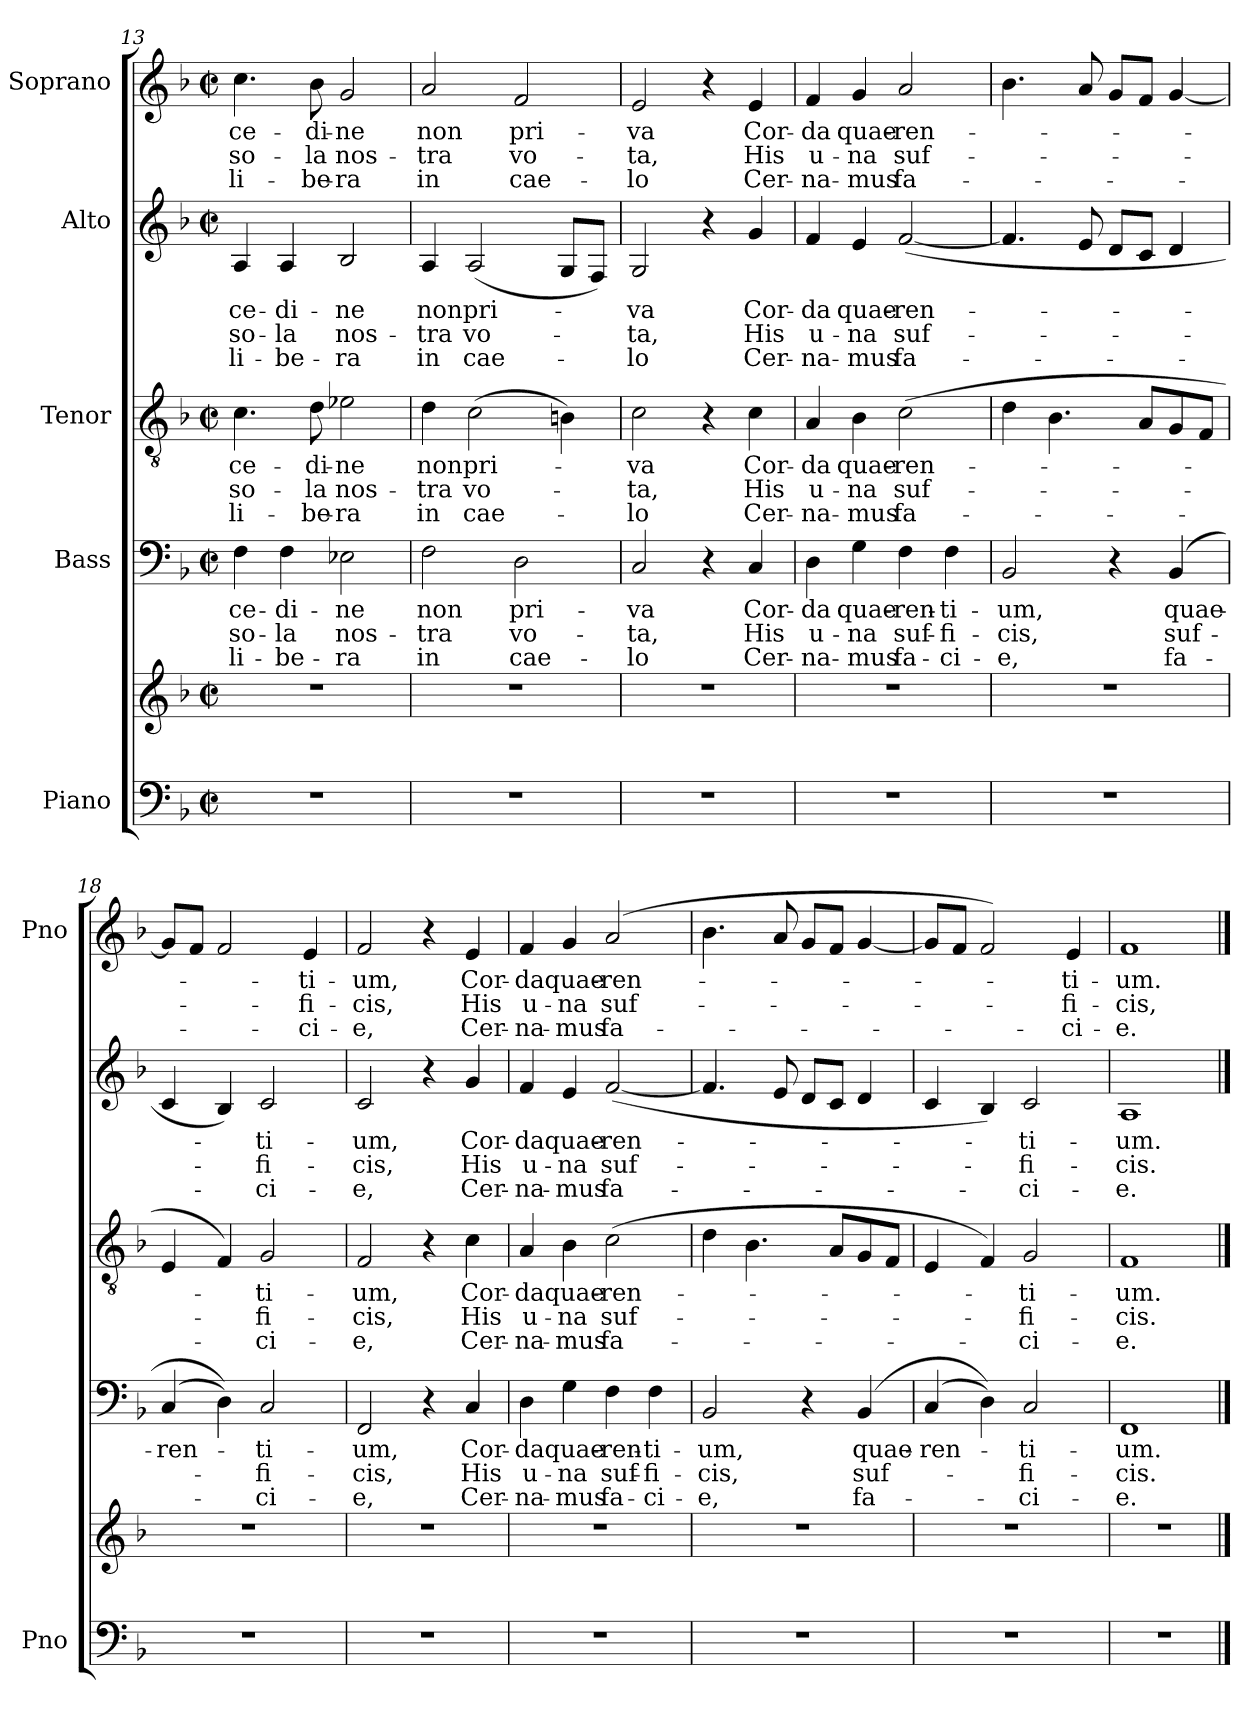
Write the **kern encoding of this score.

**kern	**kern	**kern	**text	**text	**text	**kern	**text	**text	**text	**kern	**text	**text	**text	**kern	**text	**text	**text
*part5	*part5	*part4	*part4	*part4	*part4	*part3	*part3	*part3	*part3	*part2	*part2	*part2	*part2	*part1	*part1	*part1	*part1
*staff6	*staff5	*staff4	*staff4	*staff4	*staff4	*staff3	*staff3	*staff3	*staff3	*staff2	*staff2	*staff2	*staff2	*staff1	*staff1	*staff1	*staff1
*I"Piano	*	*I"Bass	*	*	*	*I"Tenor	*	*	*	*I"Alto	*	*	*	*I"Soprano	*	*	*
*I'Pno	*	*	*	*	*	*	*	*	*	*	*	*	*	*I'Pno	*	*	*
*clefF4	*clefG2	*clefF4	*	*	*	*clefGv2	*	*	*	*clefG2	*	*	*	*clefG2	*	*	*
*k[b-]	*k[b-]	*k[b-]	*	*	*	*k[b-]	*	*	*	*k[b-]	*	*	*	*k[b-]	*	*	*
*F:	*F:	*F:	*	*	*	*F:	*	*	*	*F:	*	*	*	*F:	*	*	*
*M2/2	*M2/2	*M2/2	*	*	*	*M2/2	*	*	*	*M2/2	*	*	*	*M2/2	*	*	*
*met(c|)	*met(c|)	*met(c|)	*	*	*	*met(c|)	*	*	*	*met(c|)	*	*	*	*met(c|)	*	*	*
=13	=13	=13	=13	=13	=13	=13	=13	=13	=13	=13	=13	=13	=13	=13	=13	=13	=13
!	!	!	!LO:LY:b	!LO:LY:b	!LO:LY:b	!	!LO:LY:b	!LO:LY:b	!LO:LY:b	!	!LO:LY:b	!LO:LY:b	!LO:LY:b	!	!LO:LY:b	!LO:LY:b	!LO:LY:b
1r	1r	4F\	-ce-	so-	li-	4.c\	-ce-	so-	li-	4A/	-ce-	so-	li-	4.cc\	-ce-	so-	li-
!	!	!	!LO:LY:b	!LO:LY:b	!LO:LY:b	!	!	!	!	!	!LO:LY:b	!LO:LY:b	!LO:LY:b	!	!	!	!
.	.	4F\	-di-	-la	-be-	.	.	.	.	4A/	-di-	-la	-be-	.	.	.	.
!	!	!	!	!	!	!	!LO:LY:b	!LO:LY:b	!LO:LY:b	!	!	!	!	!	!LO:LY:b	!LO:LY:b	!LO:LY:b
.	.	.	.	.	.	8d\	-di-	-la	-be-	.	.	.	.	8b-\	-di-	-la	-be-
!	!	!	!LO:LY:b	!LO:LY:b	!LO:LY:b	!	!LO:LY:b	!LO:LY:b	!LO:LY:b	!	!LO:LY:b	!LO:LY:b	!LO:LY:b	!	!LO:LY:b	!LO:LY:b	!LO:LY:b
.	.	2E-X\	-ne	nos-	-ra	2e-X\	-ne	nos-	-ra	2B-/	-ne	nos-	-ra	2g/	-ne	nos-	-ra
=14	=14	=14	=14	=14	=14	=14	=14	=14	=14	=14	=14	=14	=14	=14	=14	=14	=14
!	!	!	!LO:LY:b	!LO:LY:b	!LO:LY:b	!	!LO:LY:b	!LO:LY:b	!LO:LY:b	!	!LO:LY:b	!LO:LY:b	!LO:LY:b	!	!LO:LY:b	!LO:LY:b	!LO:LY:b
1r	1r	2F\	non	-tra	in	4d\	non	-tra	in	4A/	non	-tra	in	2a/	non	-tra	in
!	!	!	!	!	!	!	!LO:LY:b	!LO:LY:b	!LO:LY:b	!	!LO:LY:b	!LO:LY:b	!LO:LY:b	!	!	!	!
.	.	.	.	.	.	(>2c\	pri-	vo-	cae-	(<2A/	pri-	vo-	cae-	.	.	.	.
!	!	!	!LO:LY:b	!LO:LY:b	!LO:LY:b	!	!	!	!	!	!	!	!	!	!LO:LY:b	!LO:LY:b	!LO:LY:b
.	.	2D\	pri-	vo-	cae-	.	.	.	.	.	.	.	.	2f/	pri-	vo-	cae-
.	.	.	.	.	.	4Bn\)	.	.	.	8G/L	.	.	.	.	.	.	.
.	.	.	.	.	.	.	.	.	.	8F/J)	.	.	.	.	.	.	.
=15	=15	=15	=15	=15	=15	=15	=15	=15	=15	=15	=15	=15	=15	=15	=15	=15	=15
!	!	!	!LO:LY:b	!LO:LY:b	!LO:LY:b	!	!LO:LY:b	!LO:LY:b	!LO:LY:b	!	!LO:LY:b	!LO:LY:b	!LO:LY:b	!	!LO:LY:b	!LO:LY:b	!LO:LY:b
1r	1r	2C/	-va	-ta,	-lo	2c\	-va	-ta,	-lo	2G/	-va	-ta,	-lo	2e/	-va	-ta,	-lo
.	.	4r	.	.	.	4r	.	.	.	4r	.	.	.	4r	.	.	.
!	!	!	!LO:LY:b	!LO:LY:b	!LO:LY:b	!	!LO:LY:b	!LO:LY:b	!LO:LY:b	!	!LO:LY:b	!LO:LY:b	!LO:LY:b	!	!LO:LY:b	!LO:LY:b	!LO:LY:b
.	.	4C/	Cor-	His	Cer-	4c\	Cor-	His	Cer-	4g/	Cor-	His	Cer-	4e/	Cor-	His	Cer-
=16	=16	=16	=16	=16	=16	=16	=16	=16	=16	=16	=16	=16	=16	=16	=16	=16	=16
!	!	!	!LO:LY:b	!LO:LY:b	!LO:LY:b	!	!LO:LY:b	!LO:LY:b	!LO:LY:b	!	!LO:LY:b	!LO:LY:b	!LO:LY:b	!	!LO:LY:b	!LO:LY:b	!LO:LY:b
1r	1r	4D\	-da	u-	-na-	4A/	-da	u-	-na-	4f/	-da	u-	-na-	4f/	-da	u-	-na-
!	!	!	!LO:LY:b	!LO:LY:b	!LO:LY:b	!	!LO:LY:b	!LO:LY:b	!LO:LY:b	!	!LO:LY:b	!LO:LY:b	!LO:LY:b	!	!LO:LY:b	!LO:LY:b	!LO:LY:b
.	.	4G\	quae-	-na	-mus	4B-\	quae-	-na	-mus	4e/	quae-	-na	-mus	4g/	quae-	-na	-mus
!	!	!	!LO:LY:b	!LO:LY:b	!LO:LY:b	!	!LO:LY:b	!LO:LY:b	!LO:LY:b	!	!LO:LY:b	!LO:LY:b	!LO:LY:b	!	!LO:LY:b	!LO:LY:b	!LO:LY:b
.	.	4F\	-ren-	suf-	fa-	(>2c\	-ren-	suf-	fa-	(<[2f/	-ren-	suf-	fa-	2a/	-ren-	suf-	fa-
!	!	!	!LO:LY:b	!LO:LY:b	!LO:LY:b	!	!	!	!	!	!	!	!	!	!	!	!
.	.	4F\	-ti-	-fi-	-ci-	.	.	.	.	.	.	.	.	.	.	.	.
=17	=17	=17	=17	=17	=17	=17	=17	=17	=17	=17	=17	=17	=17	=17	=17	=17	=17
!	!	!	!LO:LY:b	!LO:LY:b	!LO:LY:b	!	!	!	!	!	!	!	!	!	!	!	!
1r	1r	2BB-/	-um,	-cis,	-e,	4d\	.	.	.	4.f/]	.	.	.	4.b-\	.	.	.
.	.	.	.	.	.	4.B-\	.	.	.	.	.	.	.	.	.	.	.
.	.	.	.	.	.	.	.	.	.	8e/	.	.	.	8a/	.	.	.
.	.	4r	.	.	.	.	.	.	.	8d/L	.	.	.	8g/L	.	.	.
.	.	.	.	.	.	8A/L	.	.	.	8c/J	.	.	.	8f/J	.	.	.
!	!	!	!LO:LY:b	!LO:LY:b	!LO:LY:b	!	!	!	!	!	!	!	!	!	!	!	!
.	.	(>4BB-/	quae-	suf-	fa-	8G/	.	.	.	4d/	.	.	.	[4g/	.	.	.
.	.	.	.	.	.	8F/J	.	.	.	.	.	.	.	.	.	.	.
!!LO:LB:g=z
=18	=18	=18	=18	=18	=18	=18	=18	=18	=18	=18	=18	=18	=18	=18	=18	=18	=18
!	!	!	!LO:LY:b	!	!	!	!	!	!	!	!	!	!	!	!	!	!
1r	1r	(>4C/	-ren-	.	.	4E/	.	.	.	4c/	.	.	.	8g/L]	.	.	.
.	.	.	.	.	.	.	.	.	.	.	.	.	.	8f/J	.	.	.
.	.	4D\))	.	.	.	4F/)	.	.	.	4B-/)	.	.	.	2f/	.	.	.
!	!	!	!LO:LY:b	!LO:LY:b	!LO:LY:b	!	!LO:LY:b	!LO:LY:b	!LO:LY:b	!	!LO:LY:b	!LO:LY:b	!LO:LY:b	!	!	!	!
.	.	2C/	-ti-	-fi-	-ci-	2G/	-ti-	-fi-	-ci-	2c/	-ti-	-fi-	-ci-	.	.	.	.
!	!	!	!	!	!	!	!	!	!	!	!	!	!	!	!LO:LY:b	!LO:LY:b	!LO:LY:b
.	.	.	.	.	.	.	.	.	.	.	.	.	.	4e/	-ti-	-fi-	-ci-
=19	=19	=19	=19	=19	=19	=19	=19	=19	=19	=19	=19	=19	=19	=19	=19	=19	=19
!	!	!	!LO:LY:b	!LO:LY:b	!LO:LY:b	!	!LO:LY:b	!LO:LY:b	!LO:LY:b	!	!LO:LY:b	!LO:LY:b	!LO:LY:b	!	!LO:LY:b	!LO:LY:b	!LO:LY:b
1r	1r	2FF/	-um,	-cis,	-e,	2F/	-um,	-cis,	-e,	2c/	-um,	-cis,	-e,	2f/	-um,	-cis,	-e,
.	.	4r	.	.	.	4r	.	.	.	4r	.	.	.	4r	.	.	.
!	!	!	!LO:LY:b	!LO:LY:b	!LO:LY:b	!	!LO:LY:b	!LO:LY:b	!LO:LY:b	!	!LO:LY:b	!LO:LY:b	!LO:LY:b	!	!LO:LY:b	!LO:LY:b	!LO:LY:b
.	.	4C/	Cor-	His	Cer-	4c\	Cor-	His	Cer-	4g/	Cor-	His	Cer-	4e/	Cor-	His	Cer-
=20	=20	=20	=20	=20	=20	=20	=20	=20	=20	=20	=20	=20	=20	=20	=20	=20	=20
!	!	!	!LO:LY:b	!LO:LY:b	!LO:LY:b	!	!LO:LY:b	!LO:LY:b	!LO:LY:b	!	!LO:LY:b	!LO:LY:b	!LO:LY:b	!	!LO:LY:b	!LO:LY:b	!LO:LY:b
1r	1r	4D\	-da	u-	-na-	4A/	-da	u-	-na-	4f/	-da	u-	-na-	4f/	-da	u-	-na-
!	!	!	!LO:LY:b	!LO:LY:b	!LO:LY:b	!	!LO:LY:b	!LO:LY:b	!LO:LY:b	!	!LO:LY:b	!LO:LY:b	!LO:LY:b	!	!LO:LY:b	!LO:LY:b	!LO:LY:b
.	.	4G\	quae-	-na	-mus	4B-\	quae-	-na	-mus	4e/	quae-	-na	-mus	4g/	quae-	-na	-mus
!	!	!	!LO:LY:b	!LO:LY:b	!LO:LY:b	!	!LO:LY:b	!LO:LY:b	!LO:LY:b	!	!LO:LY:b	!LO:LY:b	!LO:LY:b	!	!LO:LY:b	!LO:LY:b	!LO:LY:b
.	.	4F\	-ren-	suf-	fa-	(>2c\	-ren-	suf-	fa-	(<[2f/	-ren-	suf-	fa-	(>2a/	-ren-	suf-	fa-
!	!	!	!LO:LY:b	!LO:LY:b	!LO:LY:b	!	!	!	!	!	!	!	!	!	!	!	!
.	.	4F\	-ti-	-fi-	-ci-	.	.	.	.	.	.	.	.	.	.	.	.
=21	=21	=21	=21	=21	=21	=21	=21	=21	=21	=21	=21	=21	=21	=21	=21	=21	=21
!	!	!	!LO:LY:b	!LO:LY:b	!LO:LY:b	!	!	!	!	!	!	!	!	!	!	!	!
1r	1r	2BB-/	-um,	-cis,	-e,	4d\	.	.	.	4.f/]	.	.	.	4.b-\	.	.	.
.	.	.	.	.	.	4.B-\	.	.	.	.	.	.	.	.	.	.	.
.	.	.	.	.	.	.	.	.	.	8e/	.	.	.	8a/	.	.	.
.	.	4r	.	.	.	.	.	.	.	8d/L	.	.	.	8g/L	.	.	.
.	.	.	.	.	.	8A/L	.	.	.	8c/J	.	.	.	8f/J	.	.	.
!	!	!	!LO:LY:b	!LO:LY:b	!LO:LY:b	!	!	!	!	!	!	!	!	!	!	!	!
.	.	(>4BB-/	quae-	suf-	fa-	8G/	.	.	.	4d/	.	.	.	[4g/	.	.	.
.	.	.	.	.	.	8F/J	.	.	.	.	.	.	.	.	.	.	.
=22	=22	=22	=22	=22	=22	=22	=22	=22	=22	=22	=22	=22	=22	=22	=22	=22	=22
!	!	!	!LO:LY:b	!	!	!	!	!	!	!	!	!	!	!	!	!	!
1r	1r	(>4C/	-ren-	.	.	4E/	.	.	.	4c/	.	.	.	8g/L]	.	.	.
.	.	.	.	.	.	.	.	.	.	.	.	.	.	8f/J	.	.	.
.	.	4D\))	.	.	.	4F/)	.	.	.	4B-/)	.	.	.	2f/)	.	.	.
!	!	!	!LO:LY:b	!LO:LY:b	!LO:LY:b	!	!LO:LY:b	!LO:LY:b	!LO:LY:b	!	!LO:LY:b	!LO:LY:b	!LO:LY:b	!	!	!	!
.	.	2C/	-ti-	-fi-	-ci-	2G/	-ti-	-fi-	-ci-	2c/	-ti-	-fi-	-ci-	.	.	.	.
!	!	!	!	!	!	!	!	!	!	!	!	!	!	!	!LO:LY:b	!LO:LY:b	!LO:LY:b
.	.	.	.	.	.	.	.	.	.	.	.	.	.	4e/	-ti-	-fi-	-ci-
=23	=23	=23	=23	=23	=23	=23	=23	=23	=23	=23	=23	=23	=23	=23	=23	=23	=23
!	!	!	!LO:LY:b	!LO:LY:b	!LO:LY:b	!	!LO:LY:b	!LO:LY:b	!LO:LY:b	!	!LO:LY:b	!LO:LY:b	!LO:LY:b	!	!LO:LY:b	!LO:LY:b	!LO:LY:b
1r	1r	1FF	-um.	-cis.	-e.	1F	-um.	-cis.	-e.	1A	-um.	-cis.	-e.	1f	-um.	-cis,	-e.
==	==	==	==	==	==	==	==	==	==	==	==	==	==	==	==	==	==
*-	*-	*-	*-	*-	*-	*-	*-	*-	*-	*-	*-	*-	*-	*-	*-	*-	*-
